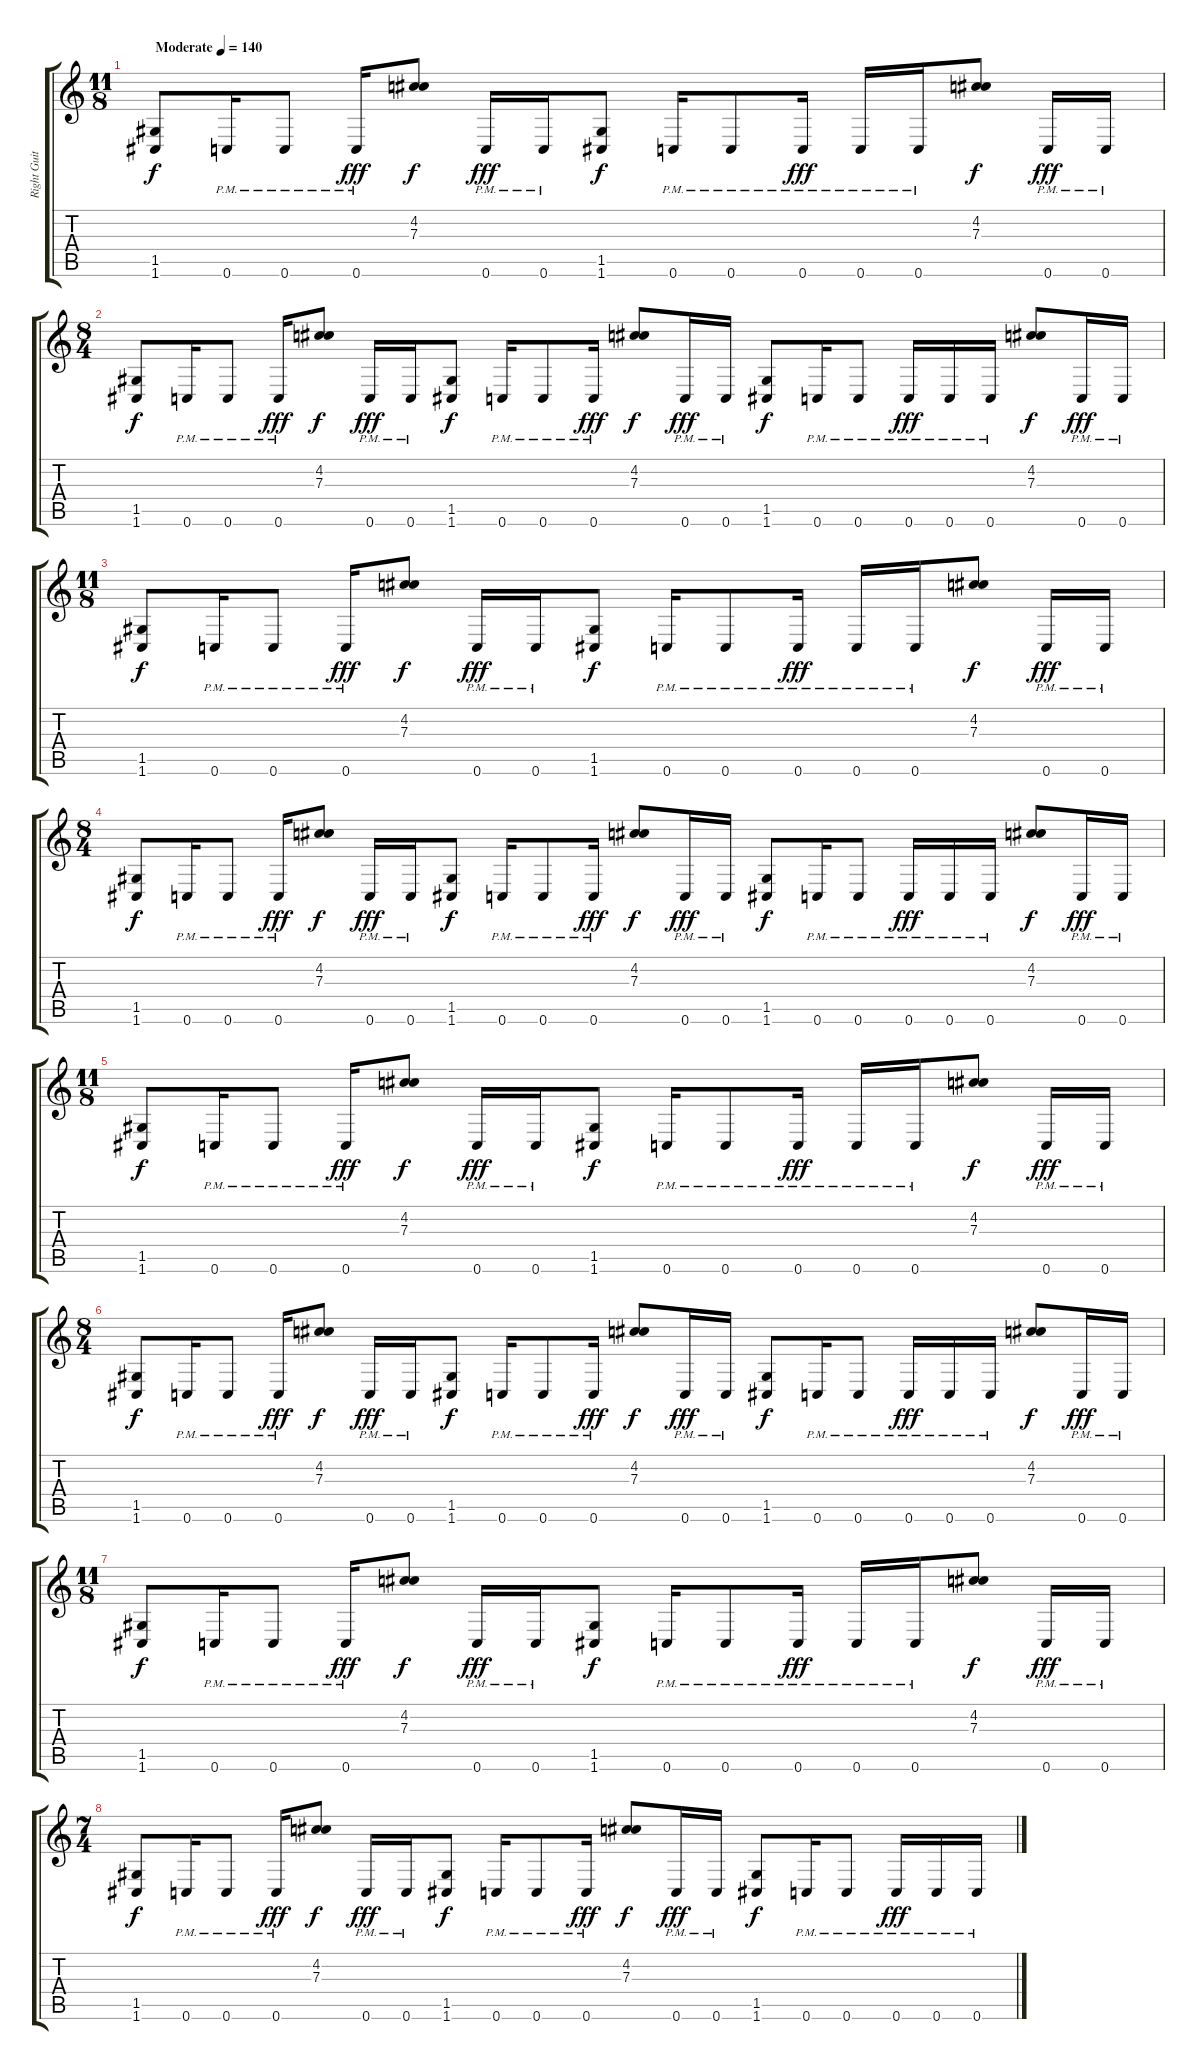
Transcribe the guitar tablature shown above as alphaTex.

\track ("Right Guitar" "Right Guit") {instrument overdrivenguitar}
\staff {score tabs}
\tuning (D4 A3 F3 C3 G2 C2) {hide}
\ts (11 8)
\tempo (140 "Moderate")
\clef g2
\ks c
(1.5 1.6).8{dy f instrument overdrivenguitar} 0.6{pm}.16 0.6{pm}.8 0.6{pm}.16{dy fff} (4.2 7.3).8{dy f} 0.6{pm}.16{dy fff} 0.6{pm}.16 (1.5 1.6).8{dy f} 0.6{pm}.16 0.6{pm}.8 0.6{pm}.16{dy fff} 0.6{pm}.16 0.6{pm}.16 (4.2 7.3).8{dy f} 0.6{pm}.16{dy fff} 0.6{pm}.16 |
\ts (8 4)
(1.5 1.6).8{dy f} 0.6{pm}.16 0.6{pm}.8 0.6{pm}.16{dy fff} (4.2 7.3).8{dy f} 0.6{pm}.16{dy fff} 0.6{pm}.16 (1.5 1.6).8{dy f} 0.6{pm}.16 0.6{pm}.8 0.6{pm}.16{dy fff} (4.2 7.3).8{dy f} 0.6{pm}.16{dy fff} 0.6{pm}.16 (1.5 1.6).8{dy f} 0.6{pm}.16 0.6{pm}.8 0.6{pm}.16{dy fff} 0.6{pm}.16 0.6{pm}.16 (4.2 7.3).8{dy f} 0.6{pm}.16{dy fff} 0.6{pm}.16 |
\ts (11 8)
(1.5 1.6).8{dy f} 0.6{pm}.16 0.6{pm}.8 0.6{pm}.16{dy fff} (4.2 7.3).8{dy f} 0.6{pm}.16{dy fff} 0.6{pm}.16 (1.5 1.6).8{dy f} 0.6{pm}.16 0.6{pm}.8 0.6{pm}.16{dy fff} 0.6{pm}.16 0.6{pm}.16 (4.2 7.3).8{dy f} 0.6{pm}.16{dy fff} 0.6{pm}.16 |
\ts (8 4)
(1.5 1.6).8{dy f} 0.6{pm}.16 0.6{pm}.8 0.6{pm}.16{dy fff} (4.2 7.3).8{dy f} 0.6{pm}.16{dy fff} 0.6{pm}.16 (1.5 1.6).8{dy f} 0.6{pm}.16 0.6{pm}.8 0.6{pm}.16{dy fff} (4.2 7.3).8{dy f} 0.6{pm}.16{dy fff} 0.6{pm}.16 (1.5 1.6).8{dy f} 0.6{pm}.16 0.6{pm}.8 0.6{pm}.16{dy fff} 0.6{pm}.16 0.6{pm}.16 (4.2 7.3).8{dy f} 0.6{pm}.16{dy fff} 0.6{pm}.16 |
\ts (11 8)
(1.5 1.6).8{dy f} 0.6{pm}.16 0.6{pm}.8 0.6{pm}.16{dy fff} (4.2 7.3).8{dy f} 0.6{pm}.16{dy fff} 0.6{pm}.16 (1.5 1.6).8{dy f} 0.6{pm}.16 0.6{pm}.8 0.6{pm}.16{dy fff} 0.6{pm}.16 0.6{pm}.16 (4.2 7.3).8{dy f} 0.6{pm}.16{dy fff} 0.6{pm}.16 |
\ts (8 4)
(1.5 1.6).8{dy f} 0.6{pm}.16 0.6{pm}.8 0.6{pm}.16{dy fff} (4.2 7.3).8{dy f} 0.6{pm}.16{dy fff} 0.6{pm}.16 (1.5 1.6).8{dy f} 0.6{pm}.16 0.6{pm}.8 0.6{pm}.16{dy fff} (4.2 7.3).8{dy f} 0.6{pm}.16{dy fff} 0.6{pm}.16 (1.5 1.6).8{dy f} 0.6{pm}.16 0.6{pm}.8 0.6{pm}.16{dy fff} 0.6{pm}.16 0.6{pm}.16 (4.2 7.3).8{dy f} 0.6{pm}.16{dy fff} 0.6{pm}.16 |
\ts (11 8)
(1.5 1.6).8{dy f} 0.6{pm}.16 0.6{pm}.8 0.6{pm}.16{dy fff} (4.2 7.3).8{dy f} 0.6{pm}.16{dy fff} 0.6{pm}.16 (1.5 1.6).8{dy f} 0.6{pm}.16 0.6{pm}.8 0.6{pm}.16{dy fff} 0.6{pm}.16 0.6{pm}.16 (4.2 7.3).8{dy f} 0.6{pm}.16{dy fff} 0.6{pm}.16 |
\ts (7 4)
(1.5 1.6).8{dy f} 0.6{pm}.16 0.6{pm}.8 0.6{pm}.16{dy fff} (4.2 7.3).8{dy f} 0.6{pm}.16{dy fff} 0.6{pm}.16 (1.5 1.6).8{dy f} 0.6{pm}.16 0.6{pm}.8 0.6{pm}.16{dy fff} (4.2 7.3).8{dy f} 0.6{pm}.16{dy fff} 0.6{pm}.16 (1.5 1.6).8{dy f} 0.6{pm}.16 0.6{pm}.8 0.6{pm}.16{dy fff} 0.6{pm}.16 0.6{pm}.16
